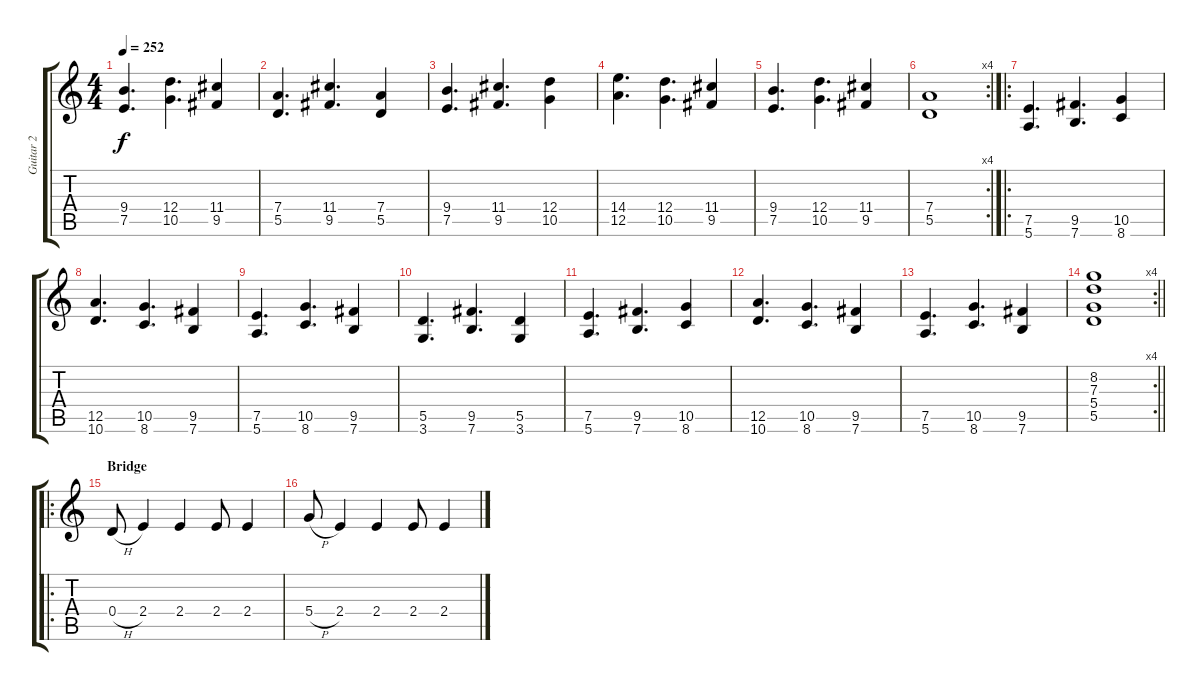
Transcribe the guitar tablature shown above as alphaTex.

\track ("Guitar 2" "Guitar 2") {instrument distortionguitar}
\staff {score tabs}
\tuning (E4 B3 G3 D3 A2 E2) {hide}
\ts (4 4)
\tempo 252
\clef g2
\ks c
(9.4 7.5).4{d dy f} (12.4 10.5).4{d} (11.4 9.5).4 |
(7.4 5.5).4{d} (11.4 9.5).4{d} (7.4 5.5).4 |
(9.4 7.5).4{d} (11.4 9.5).4{d} (12.4 10.5).4 |
(14.4 12.5).4{d} (12.4 10.5).4{d} (11.4 9.5).4 |
(9.4 7.5).4{d} (12.4 10.5).4{d} (11.4 9.5).4 |
\rc 4
(7.4 5.5).1 |
\ro
(7.5 5.6).4{d} (9.5 7.6).4{d} (10.5 8.6).4 |
(12.5 10.6).4{d} (10.5 8.6).4{d} (9.5 7.6).4 |
(7.5 5.6).4{d} (10.5 8.6).4{d} (9.5 7.6).4 |
(5.5 3.6).4{d} (9.5 7.6).4{d} (5.5 3.6).4 |
(7.5 5.6).4{d} (9.5 7.6).4{d} (10.5 8.6).4 |
(12.5 10.6).4{d} (10.5 8.6).4{d} (9.5 7.6).4 |
(7.5 5.6).4{d} (10.5 8.6).4{d} (9.5 7.6).4 |
\rc 4
\barLineRight lightlight
(8.2 7.3 5.4 5.5).1 |
\ro
\section ("" "Bridge")
0.4{h}.8 2.4.4 2.4.4 2.4.8 2.4.4 |
5.4{h}.8 2.4.4 2.4.4 2.4.8 2.4.4
